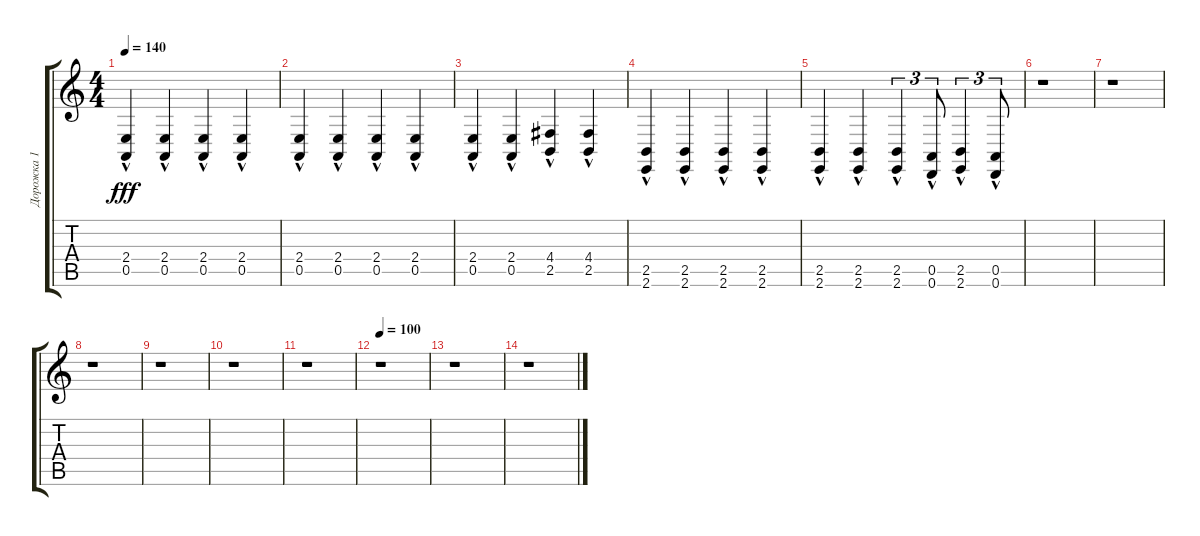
\track ("Дорожка 1" "Дорожка 1") {instrument acousticgrandpiano}
\staff {score tabs}
\tuning (E4 B3 G3 D3 A2 D2) {hide}
\ts (4 4)
\tempo 140
\clef g2
\ks c
(2.4{hac} 0.5{hac}).4{dy fff} (2.4{hac} 0.5{hac}).4 (2.4{hac} 0.5{hac}).4 (2.4{hac} 0.5{hac}).4 |
(2.4{hac} 0.5{hac}).4 (2.4{hac} 0.5{hac}).4 (2.4{hac} 0.5{hac}).4 (2.4{hac} 0.5{hac}).4 |
(2.4{hac} 0.5{hac}).4 (2.4{hac} 0.5{hac}).4 (4.4{hac} 2.5{hac}).4 (4.4{hac} 2.5{hac}).4 |
(2.5 2.6{hac}).4 (2.5{hac} 2.6{hac}).4 (2.5{hac} 2.6{hac}).4 (2.5{hac} 2.6{hac}).4 |
(2.5{hac} 2.6{hac}).4 (2.5{hac} 2.6{hac}).4 (2.5{hac} 2.6{hac}).4{tu (3 2)} (0.5{hac} 0.6{hac}).8{tu (3 2)} (2.5{hac} 2.6{hac}).4{tu (3 2)} (0.5{hac} 0.6{hac}).8{tu (3 2)} |
r.1 |
r.1 |
r.1 |
r.1 |
r.1 |
r.1 |
\tempo 100
r.1 |
r.1 |
r.1
